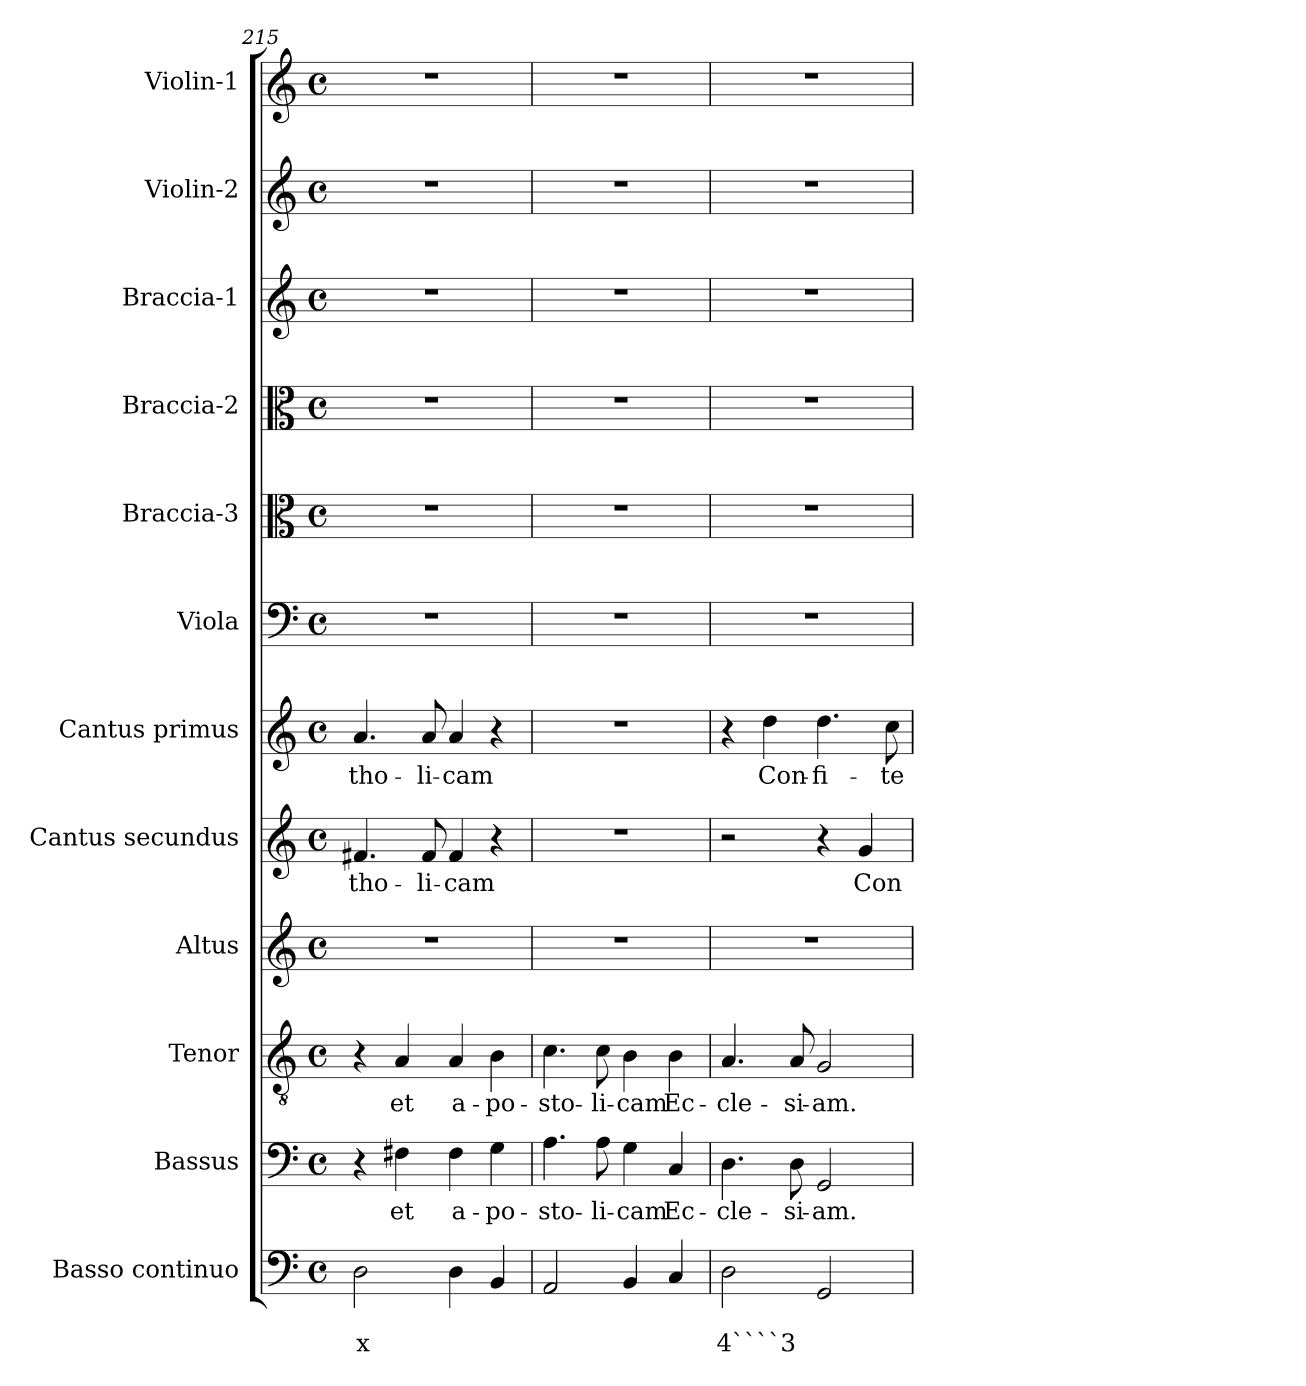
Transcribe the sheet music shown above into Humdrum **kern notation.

**kern	**text	**text	**kern	**text	**kern	**text	**kern	**kern	**text	**kern	**text	**kern	**kern	**kern	**kern	**kern	**kern
*part12	*part12	*part12	*part11	*part11	*part10	*part10	*part9	*part8	*part8	*part7	*part7	*part6	*part5	*part4	*part3	*part2	*part1
*staff12	*staff12	*staff12	*staff11	*staff11	*staff10	*staff10	*staff9	*staff8	*staff8	*staff7	*staff7	*staff6	*staff5	*staff4	*staff3	*staff2	*staff1
*I"Basso continuo	*	*	*I"Bassus	*	*I"Tenor	*	*I"Altus	*I"Cantus secundus	*	*I"Cantus primus	*	*I"Viola	*I"Braccia-3	*I"Braccia-2	*I"Braccia-1	*I"Violin-2	*I"Violin-1
*I'BC	*	*	*I'B	*	*I'T	*	*I'A	*I'C2	*	*I'C1	*	*I'Va	*I'Br3	*I'Br2	*I'Br1	*I'Vi2	*I'Vi1
*clefF4	*	*	*clefF4	*	*clefGv2	*	*clefG2	*clefG2	*	*clefG2	*	*clefF4	*clefC3	*clefC3	*clefG2	*clefG2	*clefG2
*k[]	*	*	*k[]	*	*k[]	*	*k[]	*k[]	*	*k[]	*	*k[]	*k[]	*k[]	*k[]	*k[]	*k[]
*C:	*	*	*C:	*	*C:	*	*C:	*C:	*	*C:	*	*C:	*C:	*C:	*C:	*C:	*C:
*M4/4	*	*	*M4/4	*	*M4/4	*	*M4/4	*M4/4	*	*M4/4	*	*M4/4	*M4/4	*M4/4	*M4/4	*M4/4	*M4/4
*met(c)	*	*	*met(c)	*	*met(c)	*	*met(c)	*met(c)	*	*met(c)	*	*met(c)	*met(c)	*met(c)	*met(c)	*met(c)	*met(c)
=215	=215	=215	=215	=215	=215	=215	=215	=215	=215	=215	=215	=215	=215	=215	=215	=215	=215
!	!	!LO:LY:b	!	!	!	!	!	!	!	!	!	!	!	!	!	!	!
!	!	!	!	!	!	!	!	!	!LO:LY:b	!	!	!	!	!	!	!	!
!	!	!	!	!	!	!	!	!	!	!	!LO:LY:b	!	!	!	!	!	!
2D\	.	x	4r	.	4r	.	1r	4.f#X/	-tho-	4.a/	-tho-	1r	1r	1r	1r	1r	1r
!	!	!	!	!LO:LY:b	!	!	!	!	!	!	!	!	!	!	!	!	!
!	!	!	!	!	!	!LO:LY:b	!	!	!	!	!	!	!	!	!	!	!
.	.	.	4F#X\	et	4A/	et	.	.	.	.	.	.	.	.	.	.	.
!	!	!	!	!	!	!	!	!	!LO:LY:b	!	!	!	!	!	!	!	!
!	!	!	!	!	!	!	!	!	!	!	!LO:LY:b	!	!	!	!	!	!
.	.	.	.	.	.	.	.	8f#/	-li-	8a/	-li-	.	.	.	.	.	.
!	!	!	!	!LO:LY:b	!	!	!	!	!	!	!	!	!	!	!	!	!
!	!	!	!	!	!	!LO:LY:b	!	!	!	!	!	!	!	!	!	!	!
!	!	!	!	!	!	!	!	!	!LO:LY:b	!	!	!	!	!	!	!	!
!	!	!	!	!	!	!	!	!	!	!	!LO:LY:b	!	!	!	!	!	!
4D\	.	.	4F#\	a-	4A/	a-	.	4f#/	-cam	4a/	-cam	.	.	.	.	.	.
!	!	!	!	!LO:LY:b	!	!	!	!	!	!	!	!	!	!	!	!	!
!	!	!	!	!	!	!LO:LY:b	!	!	!	!	!	!	!	!	!	!	!
4BB/	.	.	4G\	-po-	4B\	-po-	.	4r	.	4r	.	.	.	.	.	.	.
=216	=216	=216	=216	=216	=216	=216	=216	=216	=216	=216	=216	=216	=216	=216	=216	=216	=216
!	!	!	!	!LO:LY:b	!	!	!	!	!	!	!	!	!	!	!	!	!
!	!	!	!	!	!	!LO:LY:b	!	!	!	!	!	!	!	!	!	!	!
2AA/	.	.	4.A\	-sto-	4.c\	-sto-	1r	1r	.	1r	.	1r	1r	1r	1r	1r	1r
!	!	!	!	!LO:LY:b	!	!	!	!	!	!	!	!	!	!	!	!	!
!	!	!	!	!	!	!LO:LY:b	!	!	!	!	!	!	!	!	!	!	!
.	.	.	8A\	-li-	8c\	-li-	.	.	.	.	.	.	.	.	.	.	.
!	!	!	!	!LO:LY:b	!	!	!	!	!	!	!	!	!	!	!	!	!
!	!	!	!	!	!	!LO:LY:b	!	!	!	!	!	!	!	!	!	!	!
4BB/	.	.	4G\	-cam	4B\	-cam	.	.	.	.	.	.	.	.	.	.	.
!	!	!	!	!LO:LY:b	!	!	!	!	!	!	!	!	!	!	!	!	!
!	!	!	!	!	!	!LO:LY:b	!	!	!	!	!	!	!	!	!	!	!
4C/	.	.	4C/	Ec-	4B\	Ec-	.	.	.	.	.	.	.	.	.	.	.
=217	=217	=217	=217	=217	=217	=217	=217	=217	=217	=217	=217	=217	=217	=217	=217	=217	=217
!	!	!LO:LY:b	!	!	!	!	!	!	!	!	!	!	!	!	!	!	!
!	!	!	!	!LO:LY:b	!	!	!	!	!	!	!	!	!	!	!	!	!
!	!	!	!	!	!	!LO:LY:b	!	!	!	!	!	!	!	!	!	!	!
2D\	.	4````3	4.D\	-cle-	4.A/	-cle-	1r	2r	.	4r	.	1r	1r	1r	1r	1r	1r
!	!	!	!	!	!	!	!	!	!	!	!LO:LY:b	!	!	!	!	!	!
.	.	.	.	.	.	.	.	.	.	4dd\	Con-	.	.	.	.	.	.
!	!	!	!	!LO:LY:b	!	!	!	!	!	!	!	!	!	!	!	!	!
!	!	!	!	!	!	!LO:LY:b	!	!	!	!	!	!	!	!	!	!	!
.	.	.	8D\	-si-	8A/	-si-	.	.	.	.	.	.	.	.	.	.	.
!	!	!	!	!LO:LY:b	!	!	!	!	!	!	!	!	!	!	!	!	!
!	!	!	!	!	!	!LO:LY:b	!	!	!	!	!	!	!	!	!	!	!
!	!	!	!	!	!	!	!	!	!	!	!LO:LY:b	!	!	!	!	!	!
2GG/	.	.	2GG/	-am.	2G/	-am.	.	4r	.	4.dd\	-fi-	.	.	.	.	.	.
!	!	!	!	!	!	!	!	!	!LO:LY:b	!	!	!	!	!	!	!	!
.	.	.	.	.	.	.	.	4g/	Con-	.	.	.	.	.	.	.	.
!	!	!	!	!	!	!	!	!	!	!	!LO:LY:b	!	!	!	!	!	!
.	.	.	.	.	.	.	.	.	.	8cc\	-te-	.	.	.	.	.	.
=	=	=	=	=	=	=	=	=	=	=	=	=	=	=	=	=	=
*-	*-	*-	*-	*-	*-	*-	*-	*-	*-	*-	*-	*-	*-	*-	*-	*-	*-
